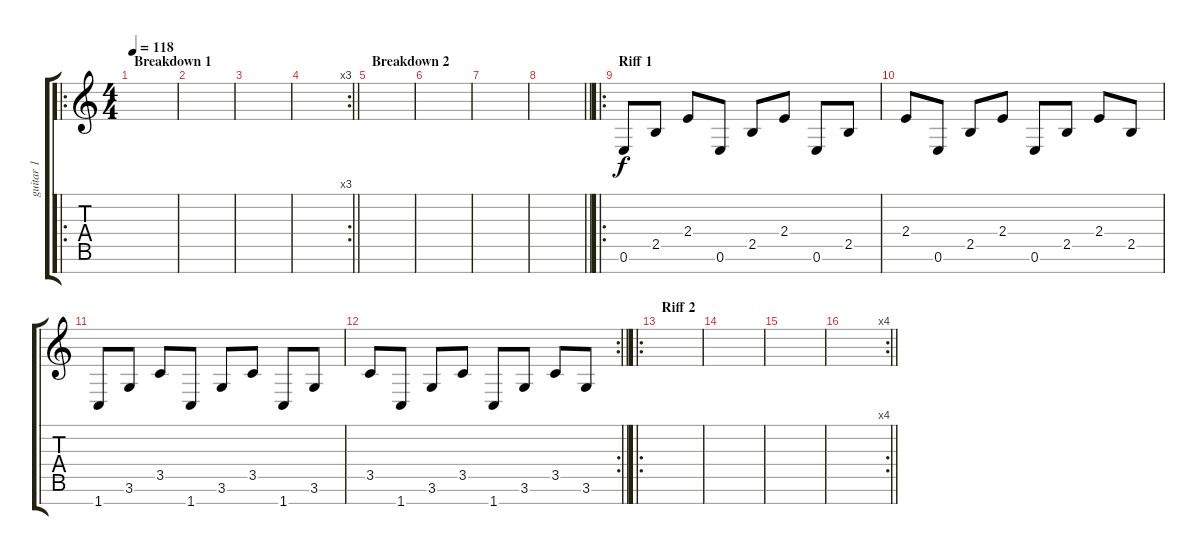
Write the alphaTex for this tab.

\track ("guitar 1" "guitar 1") {instrument electricguitarjazz}
\staff {score tabs}
\tuning (E4 B3 G3 D3 A2 E2 B1) {hide}
\ro
\ts (4 4)
\section ("" "Breakdown 1")
\tempo 118
\clef g2
\ks c
|
|
|
\rc 3
\barLineRight lightlight
|
\section ("" "Breakdown 2")
|
|
|
\barLineRight lightlight
|
\ro
\section ("" "Riff 1")
0.6.8 2.5.8 2.4.8 0.6.8 2.5.8 2.4.8 0.6.8 2.5.8 |
2.4.8 0.6.8 2.5.8 2.4.8 0.6.8 2.5.8 2.4.8 2.5.8 |
1.7.8 3.6.8 3.5.8 1.7.8 3.6.8 3.5.8 1.7.8 3.6.8 |
\rc 2
\barLineRight lightlight
3.5.8 1.7.8 3.6.8 3.5.8 1.7.8 3.6.8 3.5.8 3.6.8 |
\ro
\section ("" "Riff 2")
|
|
|
\rc 4
\barLineRight lightlight
